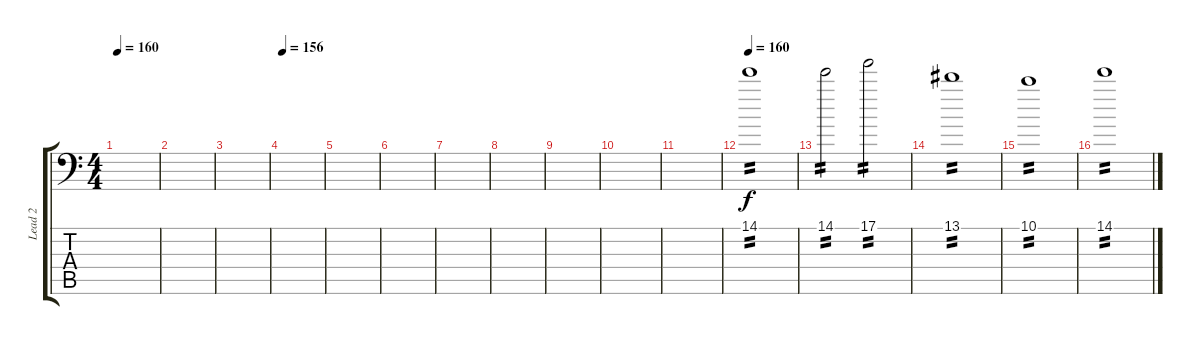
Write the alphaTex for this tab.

\track ("Lead 2" "Lead 2") {instrument distortionguitar}
\staff {score tabs}
\tuning (D4 A3 F3 C3 G2 A1) {hide}
\ts (4 4)
\tempo 160
\clef f4
\ks c
|
|
|
\tempo 156
|
|
|
|
|
|
|
|
\tempo 160
14.1.1{tp 2} |
14.1.2{tp 2} 17.1.2{tp 2} |
13.1.1{tp 2} |
10.1.1{tp 2} |
14.1.1{tp 2}
